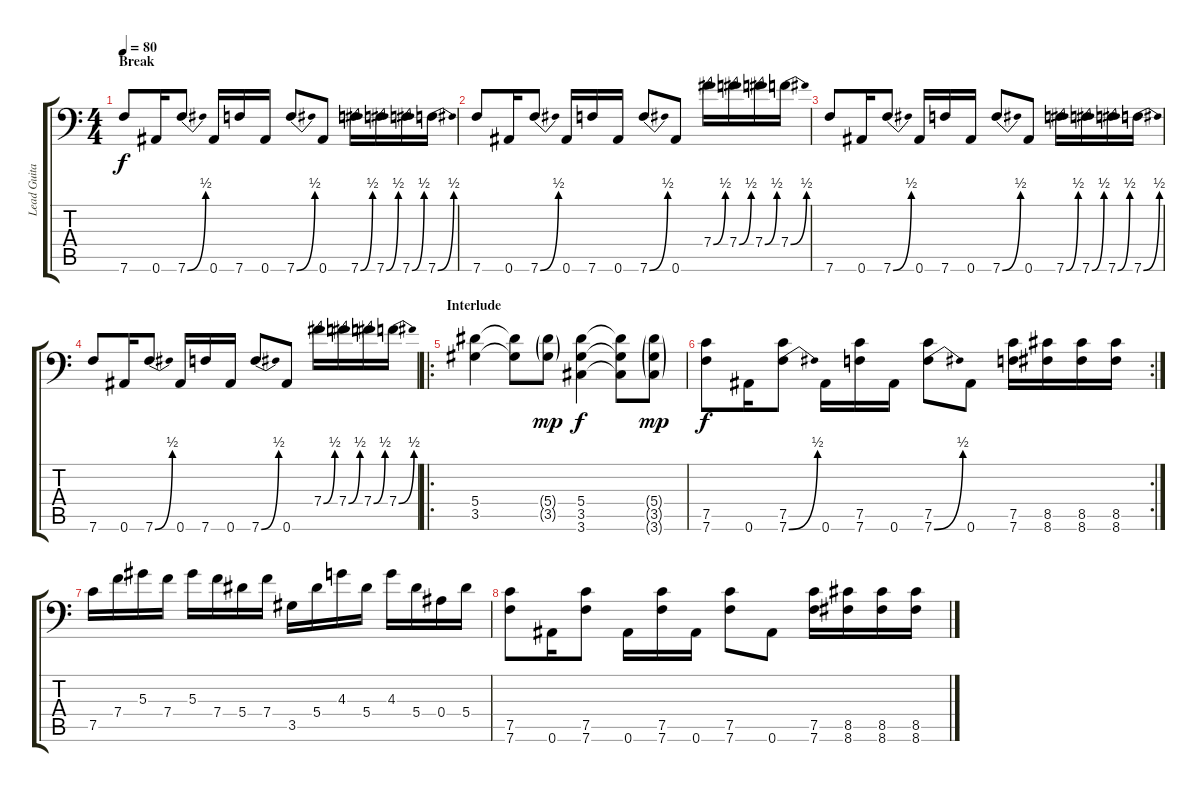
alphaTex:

\track ("Lead Guitar" "Lead Guita") {instrument distortionguitar}
\staff {score tabs}
\tuning (C4 G3 Eb3 Bb2 F2 Bb1) {hide}
\ts (4 4)
\section ("" "Break")
\tempo 80
\clef f4
\ks c
7.6.8{dy f} 0.6.16 7.6{be (bend 0 0 60 2)}.8 0.6.16 7.6.16 0.6.16 7.6{be (bend 0 0 60 2)}.8 0.6.8 7.6{be (bend 0 0 60 2)}.16 7.6{be (bend 0 0 60 2)}.16 7.6{be (bend 0 0 60 2)}.16 7.6{be (bend 0 0 60 2)}.16 |
7.6.8 0.6.16 7.6{be (bend 0 0 60 2)}.8 0.6.16 7.6.16 0.6.16 7.6{be (bend 0 0 60 2)}.8 0.6.8 7.4{be (bend 0 0 60 2)}.16 7.4{be (bend 0 0 60 2)}.16 7.4{be (bend 0 0 60 2)}.16 7.4{be (bend 0 0 60 2)}.16 |
7.6.8 0.6.16 7.6{be (bend 0 0 60 2)}.8 0.6.16 7.6.16 0.6.16 7.6{be (bend 0 0 60 2)}.8 0.6.8 7.6{be (bend 0 0 60 2)}.16 7.6{be (bend 0 0 60 2)}.16 7.6{be (bend 0 0 60 2)}.16 7.6{be (bend 0 0 60 2)}.16 |
7.6.8 0.6.16 7.6{be (bend 0 0 60 2)}.8 0.6.16 7.6.16 0.6.16 7.6{be (bend 0 0 60 2)}.8 0.6.8 7.4{be (bend 0 0 60 2)}.16 7.4{be (bend 0 0 60 2)}.16 7.4{be (bend 0 0 60 2)}.16 7.4{be (bend 0 0 60 2)}.16 |
\ro
\section ("" "Interlude")
(5.4 3.5).4 (5.4{t} 3.5{t}).8 (5.4{g} 3.5{g}).8{dy mp} (5.4 3.5 3.6).4{dy f} (5.4{t} 3.5{t} 3.6{t}).8 (5.4{g} 3.5{g} 3.6{g}).8{dy mp} |
\rc 2
(7.5 7.6).8{dy f} 0.6.16 (7.5 7.6{be (bend 0 0 60 2)}).8 0.6.16 (7.5 7.6).16 0.6.16 (7.5 7.6{be (bend 0 0 60 2)}).8 0.6.8 (7.5 7.6).16 (8.5 8.6).16 (8.5 8.6).16 (8.5 8.6).16 |
7.5.16 7.4.16 5.3.16 7.4.16 5.3.16 7.4.16 5.4.16 7.4.16 3.5.16 5.4.16 4.3.16 5.4.16 4.3.16 5.4.16 0.4.16 5.4.16 |
(7.5 7.6).8 0.6.16 (7.5 7.6).8 0.6.16 (7.5 7.6).16 0.6.16 (7.5 7.6).8 0.6.8 (7.5 7.6).16 (8.5 8.6).16 (8.5 8.6).16 (8.5 8.6).16
